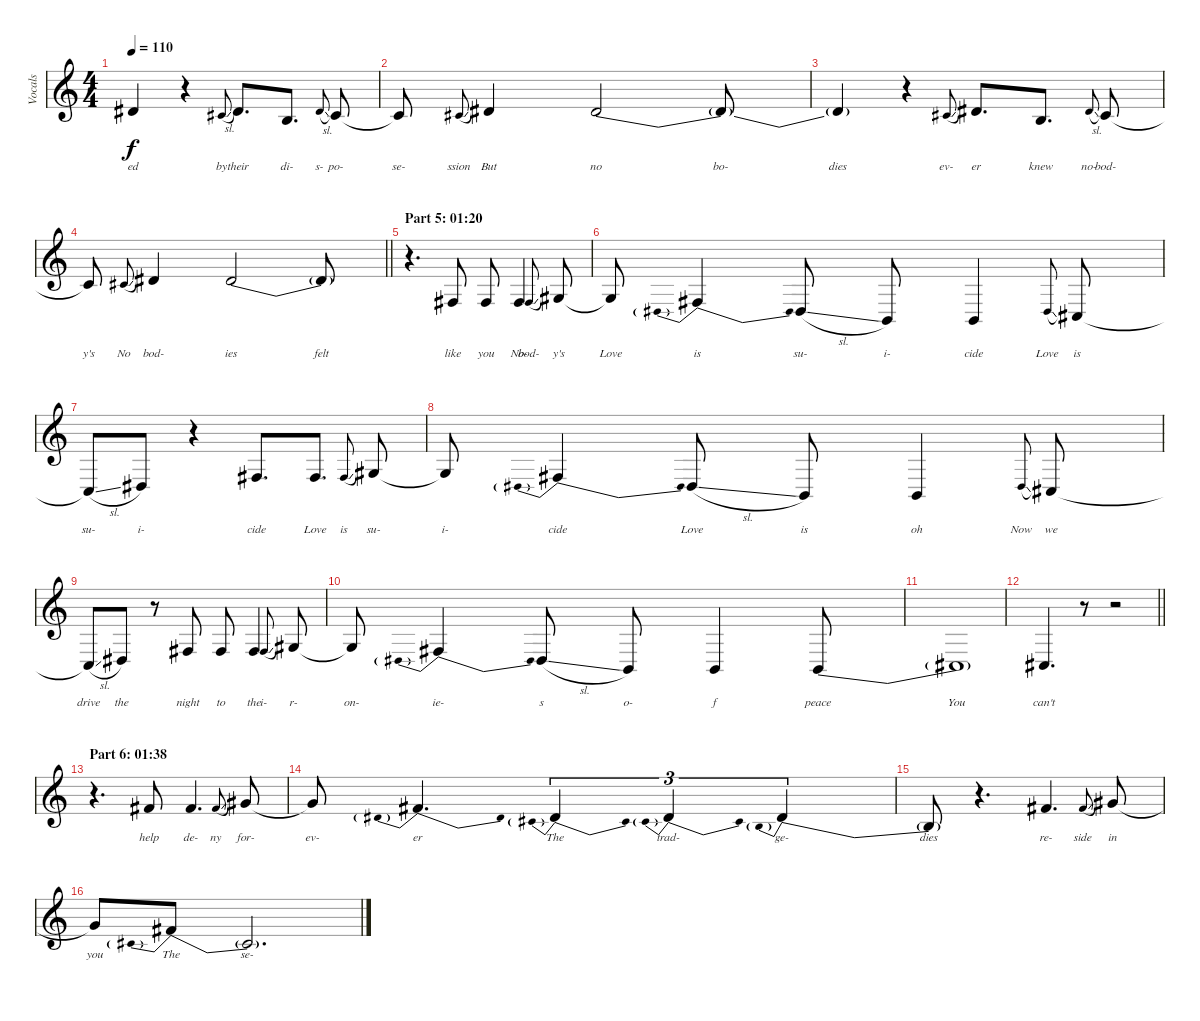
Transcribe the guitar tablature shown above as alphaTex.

\track ("Vocals" "Vocals") {instrument tenorsax}
\staff {score}
\tuning (Eb4 Bb3 Gb3 Db3 Ab2 Eb2) {hide}
\ts (4 4)
\tempo 110
\clef g2
\ks c
9.3{t}.4{lyrics (0 "ed") lyrics (1 "") lyrics (2 "") lyrics (3 "") lyrics (4 "") dy f} r.4 7.3{sl}.8{lyrics (0 "by") lyrics (1 "") lyrics (2 "") lyrics (3 "") lyrics (4 "") gr onbeat} 9.3.8{d lyrics (0 "their") lyrics (1 "") lyrics (2 "") lyrics (3 "") lyrics (4 "")} 5.3.8{d lyrics (0 "di-") lyrics (1 "") lyrics (2 "") lyrics (3 "") lyrics (4 "")} 9.3{sl}.8{lyrics (0 "s-") lyrics (1 "") lyrics (2 "") lyrics (3 "") lyrics (4 "") gr onbeat} 7.3.8{lyrics (0 "po-") lyrics (1 "") lyrics (2 "") lyrics (3 "") lyrics (4 "")} |
7.3{t}.8{lyrics (0 "se-") lyrics (1 "") lyrics (2 "") lyrics (3 "") lyrics (4 "")} 7.3{sl}.8{lyrics (0 "ssion") lyrics (1 "") lyrics (2 "") lyrics (3 "") lyrics (4 "") gr onbeat} 9.3.4{lyrics (0 "But") lyrics (1 "") lyrics (2 "") lyrics (3 "") lyrics (4 "")} 9.3{be (custom 0 0 5 2 8 2 10 0 60 0)}.2{lyrics (0 "no") lyrics (1 "") lyrics (2 "") lyrics (3 "") lyrics (4 "")} 9.3{t}.8{lyrics (0 "bo-") lyrics (1 "") lyrics (2 "") lyrics (3 "") lyrics (4 "")} |
9.3{t}.4{lyrics (0 "dies") lyrics (1 "") lyrics (2 "") lyrics (3 "") lyrics (4 "")} r.4 7.3{sl}.8{lyrics (0 "ev-") lyrics (1 "") lyrics (2 "") lyrics (3 "") lyrics (4 "") gr onbeat} 9.3.8{d lyrics (0 "er") lyrics (1 "") lyrics (2 "") lyrics (3 "") lyrics (4 "")} 5.3.8{d lyrics (0 "knew") lyrics (1 "") lyrics (2 "") lyrics (3 "") lyrics (4 "")} 9.3{sl}.8{lyrics (0 "no-") lyrics (1 "") lyrics (2 "") lyrics (3 "") lyrics (4 "") gr onbeat} 7.3.8{lyrics (0 "bod-") lyrics (1 "") lyrics (2 "") lyrics (3 "") lyrics (4 "")} |
\barLineRight lightlight
7.3{t}.8{lyrics (0 "y's") lyrics (1 "") lyrics (2 "") lyrics (3 "") lyrics (4 "")} 7.3{sl}.8{lyrics (0 "No") lyrics (1 "") lyrics (2 "") lyrics (3 "") lyrics (4 "") gr onbeat} 9.3.4{lyrics (0 "bod-") lyrics (1 "") lyrics (2 "") lyrics (3 "") lyrics (4 "")} 9.3{be (custom 0 0 8 2 12 2 15 0 60 0)}.2{lyrics (0 "ies") lyrics (1 "") lyrics (2 "") lyrics (3 "") lyrics (4 "")} 9.3{t}.8{lyrics (0 "felt") lyrics (1 "") lyrics (2 "") lyrics (3 "") lyrics (4 "")} |
\section ("" "Part 5: 01:20")
r.4{d} 5.4.8{lyrics (0 "like") lyrics (1 "") lyrics (2 "") lyrics (3 "") lyrics (4 "")} 5.4.8{lyrics (0 "you") lyrics (1 "") lyrics (2 "") lyrics (3 "") lyrics (4 "")} 5.4.4{lyrics (0 "No-") lyrics (1 "") lyrics (2 "") lyrics (3 "") lyrics (4 "")} 5.4{sl}.8{lyrics (0 "bod-") lyrics (1 "") lyrics (2 "") lyrics (3 "") lyrics (4 "") gr onbeat} 7.4.8{lyrics (0 "y's") lyrics (1 "") lyrics (2 "") lyrics (3 "") lyrics (4 "")} |
7.4{t}.8{lyrics (0 "Love") lyrics (1 "") lyrics (2 "") lyrics (3 "") lyrics (4 "")} 2.4{be (prebendrelease 0 6 60 0)}.4{lyrics (0 "is") lyrics (1 "") lyrics (2 "") lyrics (3 "") lyrics (4 "")} 7.5{sl}.8{lyrics (0 "su-") lyrics (1 "") lyrics (2 "") lyrics (3 "") lyrics (4 "")} 3.5.8{lyrics (0 "i-") lyrics (1 "") lyrics (2 "") lyrics (3 "") lyrics (4 "")} 3.5.4{lyrics (0 "cide") lyrics (1 "") lyrics (2 "") lyrics (3 "") lyrics (4 "")} 7.5{sl}.8{lyrics (0 "Love") lyrics (1 "") lyrics (2 "") lyrics (3 "") lyrics (4 "") gr onbeat} 5.5.8{lyrics (0 "is") lyrics (1 "") lyrics (2 "") lyrics (3 "") lyrics (4 "")} |
5.5{sl t}.8{lyrics (0 "su-") lyrics (1 "") lyrics (2 "") lyrics (3 "") lyrics (4 "")} 7.5.8{lyrics (0 "i-") lyrics (1 "") lyrics (2 "") lyrics (3 "") lyrics (4 "")} r.4 5.4.8{d lyrics (0 "cide") lyrics (1 "") lyrics (2 "") lyrics (3 "") lyrics (4 "")} 5.4.8{d lyrics (0 "Love") lyrics (1 "") lyrics (2 "") lyrics (3 "") lyrics (4 "")} 5.4{sl}.8{lyrics (0 "is") lyrics (1 "") lyrics (2 "") lyrics (3 "") lyrics (4 "") gr onbeat} 7.4.8{lyrics (0 "su-") lyrics (1 "") lyrics (2 "") lyrics (3 "") lyrics (4 "")} |
7.4{t}.8{lyrics (0 "i-") lyrics (1 "") lyrics (2 "") lyrics (3 "") lyrics (4 "")} 2.4{be (prebendrelease 0 6 60 0)}.4{lyrics (0 "cide") lyrics (1 "") lyrics (2 "") lyrics (3 "") lyrics (4 "")} 7.5{sl}.8{lyrics (0 "Love") lyrics (1 "") lyrics (2 "") lyrics (3 "") lyrics (4 "")} 3.5.8{lyrics (0 "is") lyrics (1 "") lyrics (2 "") lyrics (3 "") lyrics (4 "")} 3.5.4{lyrics (0 "oh") lyrics (1 "") lyrics (2 "") lyrics (3 "") lyrics (4 "")} 7.5{sl}.8{lyrics (0 "Now") lyrics (1 "") lyrics (2 "") lyrics (3 "") lyrics (4 "") gr onbeat} 5.5.8{lyrics (0 "we") lyrics (1 "") lyrics (2 "") lyrics (3 "") lyrics (4 "")} |
5.5{sl t}.8{lyrics (0 "drive") lyrics (1 "") lyrics (2 "") lyrics (3 "") lyrics (4 "")} 7.5.8{lyrics (0 "the") lyrics (1 "") lyrics (2 "") lyrics (3 "") lyrics (4 "")} r.8 5.4.8{lyrics (0 "night") lyrics (1 "") lyrics (2 "") lyrics (3 "") lyrics (4 "")} 5.4.8{lyrics (0 "to") lyrics (1 "") lyrics (2 "") lyrics (3 "") lyrics (4 "")} 5.4.4{lyrics (0 "the") lyrics (1 "") lyrics (2 "") lyrics (3 "") lyrics (4 "")} 5.4{sl}.8{lyrics (0 "i-") lyrics (1 "") lyrics (2 "") lyrics (3 "") lyrics (4 "") gr onbeat} 7.4.8{lyrics (0 "r-") lyrics (1 "") lyrics (2 "") lyrics (3 "") lyrics (4 "")} |
7.4{t}.8{lyrics (0 "on-") lyrics (1 "") lyrics (2 "") lyrics (3 "") lyrics (4 "")} 2.4{be (prebendrelease 0 6 60 0)}.4{lyrics (0 "ie-") lyrics (1 "") lyrics (2 "") lyrics (3 "") lyrics (4 "")} 7.5{sl}.8{lyrics (0 "s") lyrics (1 "") lyrics (2 "") lyrics (3 "") lyrics (4 "")} 3.5.8{lyrics (0 "o-") lyrics (1 "") lyrics (2 "") lyrics (3 "") lyrics (4 "")} 3.5.4{lyrics (0 "f") lyrics (1 "") lyrics (2 "") lyrics (3 "") lyrics (4 "")} 3.5{be (custom 0 0 5 4 10 4 15 8 45 8 60 4)}.8{lyrics (0 "peace") lyrics (1 "") lyrics (2 "") lyrics (3 "") lyrics (4 "")} |
3.5{t}.1{lyrics (0 "You") lyrics (1 "") lyrics (2 "") lyrics (3 "") lyrics (4 "")} |
\barLineRight lightlight
5.5.4{d lyrics (0 "can't") lyrics (1 "") lyrics (2 "") lyrics (3 "") lyrics (4 "")} r.8 r.2 |
\section ("" "Part 6: 01:38")
r.4{d} 12.3.8{lyrics (0 "help") lyrics (1 "") lyrics (2 "") lyrics (3 "") lyrics (4 "")} 12.3.4{d lyrics (0 "de-") lyrics (1 "") lyrics (2 "") lyrics (3 "") lyrics (4 "")} 12.3{sl}.8{lyrics (0 "ny") lyrics (1 "") lyrics (2 "") lyrics (3 "") lyrics (4 "") gr onbeat} 14.3.8{lyrics (0 "for-") lyrics (1 "") lyrics (2 "") lyrics (3 "") lyrics (4 "")} |
14.3{t}.8{lyrics (0 "ev-") lyrics (1 "") lyrics (2 "") lyrics (3 "") lyrics (4 "")} 9.3{be (prebendrelease 0 6 60 0)}.4{d lyrics (0 "er") lyrics (1 "") lyrics (2 "") lyrics (3 "") lyrics (4 "")} 7.3{be (prebendrelease 0 4 60 0)}.4{tu (3 2) lyrics (0 "The") lyrics (1 "") lyrics (2 "") lyrics (3 "") lyrics (4 "")} 7.3{be (prebendrelease 0 4 60 0)}.4{tu (3 2) lyrics (0 "trad-") lyrics (1 "") lyrics (2 "") lyrics (3 "") lyrics (4 "")} 5.3{be (prebendrelease 0 8 60 0)}.4{tu (3 2) lyrics (0 "ge-") lyrics (1 "") lyrics (2 "") lyrics (3 "") lyrics (4 "")} |
5.3{t}.8{lyrics (0 "dies") lyrics (1 "") lyrics (2 "") lyrics (3 "") lyrics (4 "")} r.4{d} 12.3.4{d lyrics (0 "re-") lyrics (1 "") lyrics (2 "") lyrics (3 "") lyrics (4 "")} 12.3{sl}.8{lyrics (0 "side") lyrics (1 "") lyrics (2 "") lyrics (3 "") lyrics (4 "") gr onbeat} 14.3.8{lyrics (0 "in") lyrics (1 "") lyrics (2 "") lyrics (3 "") lyrics (4 "")} |
14.3{t}.8{lyrics (0 "you") lyrics (1 "") lyrics (2 "") lyrics (3 "") lyrics (4 "")} 7.3{be (prebendrelease 0 10 60 0)}.8{lyrics (0 "The") lyrics (1 "") lyrics (2 "") lyrics (3 "") lyrics (4 "")} 7.3{t}.2{d lyrics (0 "se-") lyrics (1 "") lyrics (2 "") lyrics (3 "") lyrics (4 "")}
